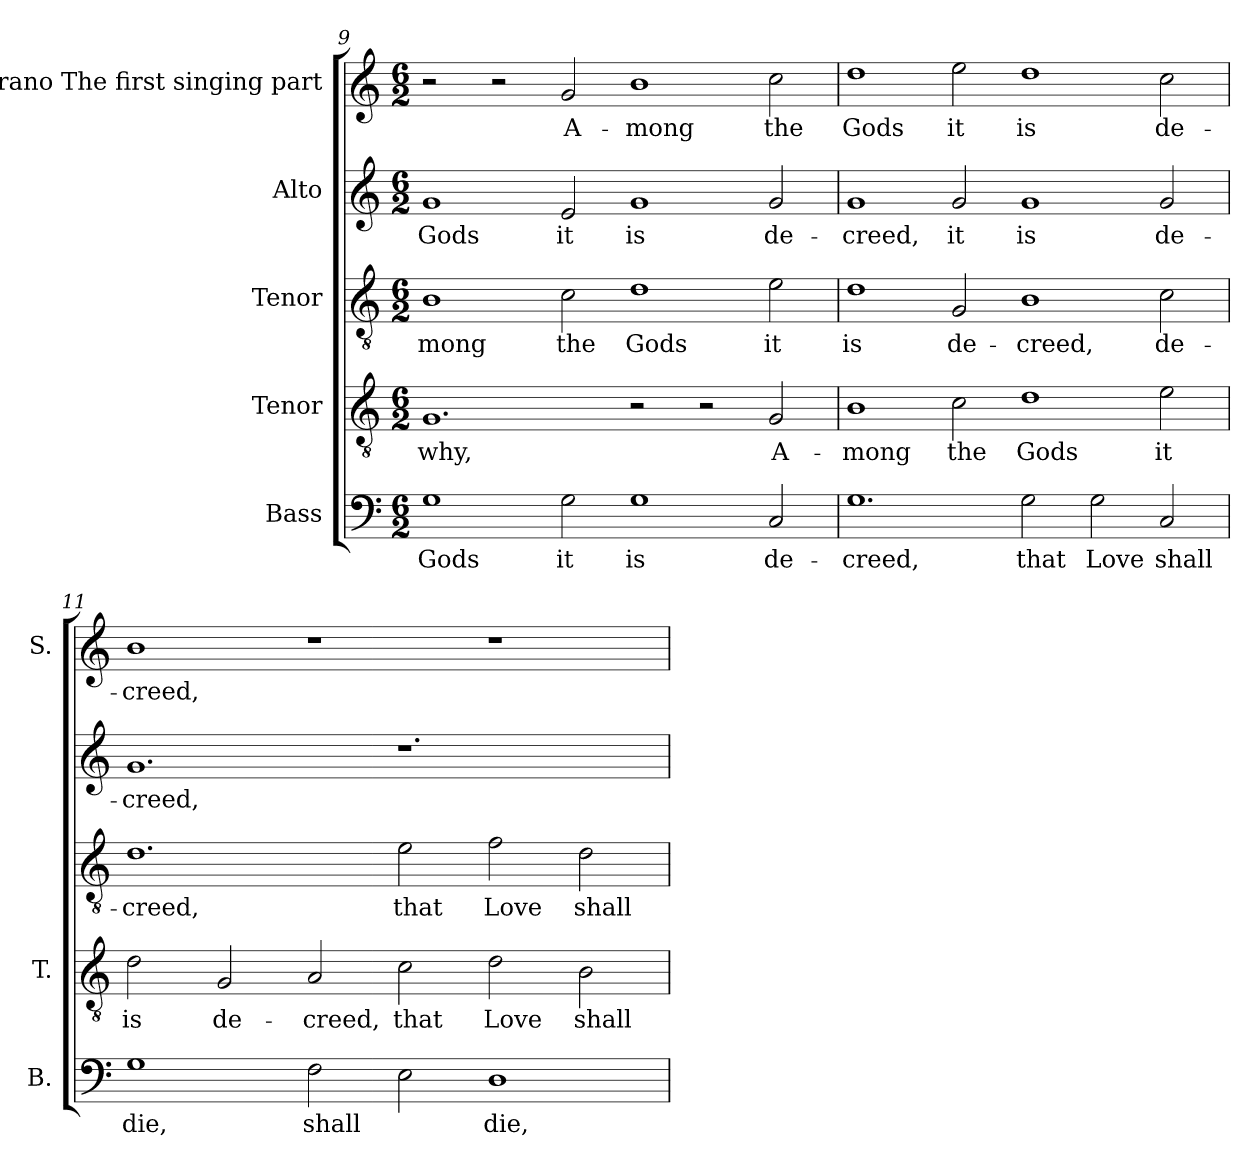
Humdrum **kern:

**kern	**text	**kern	**text	**kern	**text	**kern	**text	**kern	**text
*part5	*part5	*part4	*part4	*part3	*part3	*part2	*part2	*part1	*part1
*staff5	*staff5	*staff4	*staff4	*staff3	*staff3	*staff2	*staff2	*staff1	*staff1
*I"Bass	*	*I"Tenor	*	*I"Tenor	*	*I"Alto	*	*I"Soprano The first singing part	*
*I'B.	*	*I'T.	*	*	*	*	*	*I'S.	*
*clefF4	*	*clefGv2	*	*clefGv2	*	*clefG2	*	*clefG2	*
*	*	*ITrd7c12	*	*ITrd7c12	*	*ITrd7c12	*	*	*
*k[]	*	*k[]	*	*k[]	*	*k[]	*	*k[]	*
*C:	*	*C:	*	*C:	*	*C:	*	*C:	*
*M6/2	*	*M6/2	*	*M6/2	*	*M6/2	*	*M6/2	*
=9	=9	=9	=9	=9	=9	=9	=9	=9	=9
!	!LO:LY:b:color=#000000	!	!	!	!	!	!	!	!
!	!	!	!LO:LY:b:color=#000000	!	!	!	!	!	!
!	!	!	!	!	!LO:LY:b:color=#000000	!	!	!	!
!	!	!	!	!	!	!	!LO:LY:b:color=#000000	!	!
1Gi	Gods	1.GGi	why,	1BBi	-mong	1Gi	Gods	2r	.
.	.	.	.	.	.	.	.	2r	.
!	!LO:LY:b:color=#000000	!	!	!	!	!	!	!	!
!	!	!	!	!	!LO:LY:b:color=#000000	!	!	!	!
!	!	!	!	!	!	!	!LO:LY:b:color=#000000	!	!
!	!	!	!	!	!	!	!	!	!LO:LY:b:color=#000000
2Gi\	it	.	.	2Ci\	the	2Ei/	it	2gi/	A-
!	!LO:LY:b:color=#000000	!	!	!	!	!	!	!	!
!	!	!	!	!	!LO:LY:b:color=#000000	!	!	!	!
!	!	!	!	!	!	!	!LO:LY:b:color=#000000	!	!
!	!	!	!	!	!	!	!	!	!LO:LY:b:color=#000000
1Gi	is	2r	.	1Di	Gods	1Gi	is	1bi	-mong
.	.	2r	.	.	.	.	.	.	.
!	!LO:LY:b:color=#000000	!	!	!	!	!	!	!	!
!	!	!	!LO:LY:b:color=#000000	!	!	!	!	!	!
!	!	!	!	!	!LO:LY:b:color=#000000	!	!	!	!
!	!	!	!	!	!	!	!LO:LY:b:color=#000000	!	!
!	!	!	!	!	!	!	!	!	!LO:LY:b:color=#000000
2Ci/	de-	2GGi/	A-	2Ei\	it	2Gi/	de-	2cci\	the
=10	=10	=10	=10	=10	=10	=10	=10	=10	=10
!	!LO:LY:b:color=#000000	!	!	!	!	!	!	!	!
!	!	!	!LO:LY:b:color=#000000	!	!	!	!	!	!
!	!	!	!	!	!LO:LY:b:color=#000000	!	!	!	!
!	!	!	!	!	!	!	!LO:LY:b:color=#000000	!	!
!	!	!	!	!	!	!	!	!	!LO:LY:b:color=#000000
1.Gi	-creed,	1BBi	-mong	1Di	is	1Gi	-creed,	1ddi	Gods
!	!	!	!LO:LY:b:color=#000000	!	!	!	!	!	!
!	!	!	!	!	!LO:LY:b:color=#000000	!	!	!	!
!	!	!	!	!	!	!	!LO:LY:b:color=#000000	!	!
!	!	!	!	!	!	!	!	!	!LO:LY:b:color=#000000
.	.	2Ci\	the	2GGi/	de-	2Gi/	it	2eei\	it
!	!LO:LY:b:color=#000000	!	!	!	!	!	!	!	!
!	!	!	!LO:LY:b:color=#000000	!	!	!	!	!	!
!	!	!	!	!	!LO:LY:b:color=#000000	!	!	!	!
!	!	!	!	!	!	!	!LO:LY:b:color=#000000	!	!
!	!	!	!	!	!	!	!	!	!LO:LY:b:color=#000000
2Gi\	that	1Di	Gods	1BBi	-creed,	1Gi	is	1ddi	is
!	!LO:LY:b:color=#000000	!	!	!	!	!	!	!	!
2Gi\	Love	.	.	.	.	.	.	.	.
!	!LO:LY:b:color=#000000	!	!	!	!	!	!	!	!
!	!	!	!LO:LY:b:color=#000000	!	!	!	!	!	!
!	!	!	!	!	!LO:LY:b:color=#000000	!	!	!	!
!	!	!	!	!	!	!	!LO:LY:b:color=#000000	!	!
!	!	!	!	!	!	!	!	!	!LO:LY:b:color=#000000
2Ci/	shall	2Ei\	it	2Ci\	de-	2Gi/	de-	2cci\	de-
=11	=11	=11	=11	=11	=11	=11	=11	=11	=11
!	!LO:LY:b:color=#000000	!	!	!	!	!	!	!	!
!	!	!	!LO:LY:b:color=#000000	!	!	!	!	!	!
!	!	!	!	!	!LO:LY:b:color=#000000	!	!	!	!
!	!	!	!	!	!	!	!LO:LY:b:color=#000000	!	!
!	!	!	!	!	!	!	!	!	!LO:LY:b:color=#000000
1Gi	die,	2Di\	is	1.Di	-creed,	1.Gi	-creed,	1bi	-creed,
!	!	!	!LO:LY:b:color=#000000	!	!	!	!	!	!
.	.	2GGi/	de-	.	.	.	.	.	.
!	!LO:LY:b:color=#000000	!	!	!	!	!	!	!	!
!	!	!	!LO:LY:b:color=#000000	!	!	!	!	!	!
2Fi\	shall	2AAi/	-creed,	.	.	.	.	1r	.
!	!	!	!LO:LY:b:color=#000000	!	!	!	!	!	!
!	!	!	!	!	!LO:LY:b:color=#000000	!	!	!	!
2Ei\	.	2Ci\	that	2Ei\	that	1.r	.	.	.
!	!LO:LY:b:color=#000000	!	!	!	!	!	!	!	!
!	!	!	!LO:LY:b:color=#000000	!	!	!	!	!	!
!	!	!	!	!	!LO:LY:b:color=#000000	!	!	!	!
1Di	die,	2Di\	Love	2Fi\	Love	.	.	1r	.
!	!	!	!LO:LY:b:color=#000000	!	!	!	!	!	!
!	!	!	!	!	!LO:LY:b:color=#000000	!	!	!	!
.	.	2BBi\	shall	2Di\	shall	.	.	.	.
=	=	=	=	=	=	=	=	=	=
*-	*-	*-	*-	*-	*-	*-	*-	*-	*-
